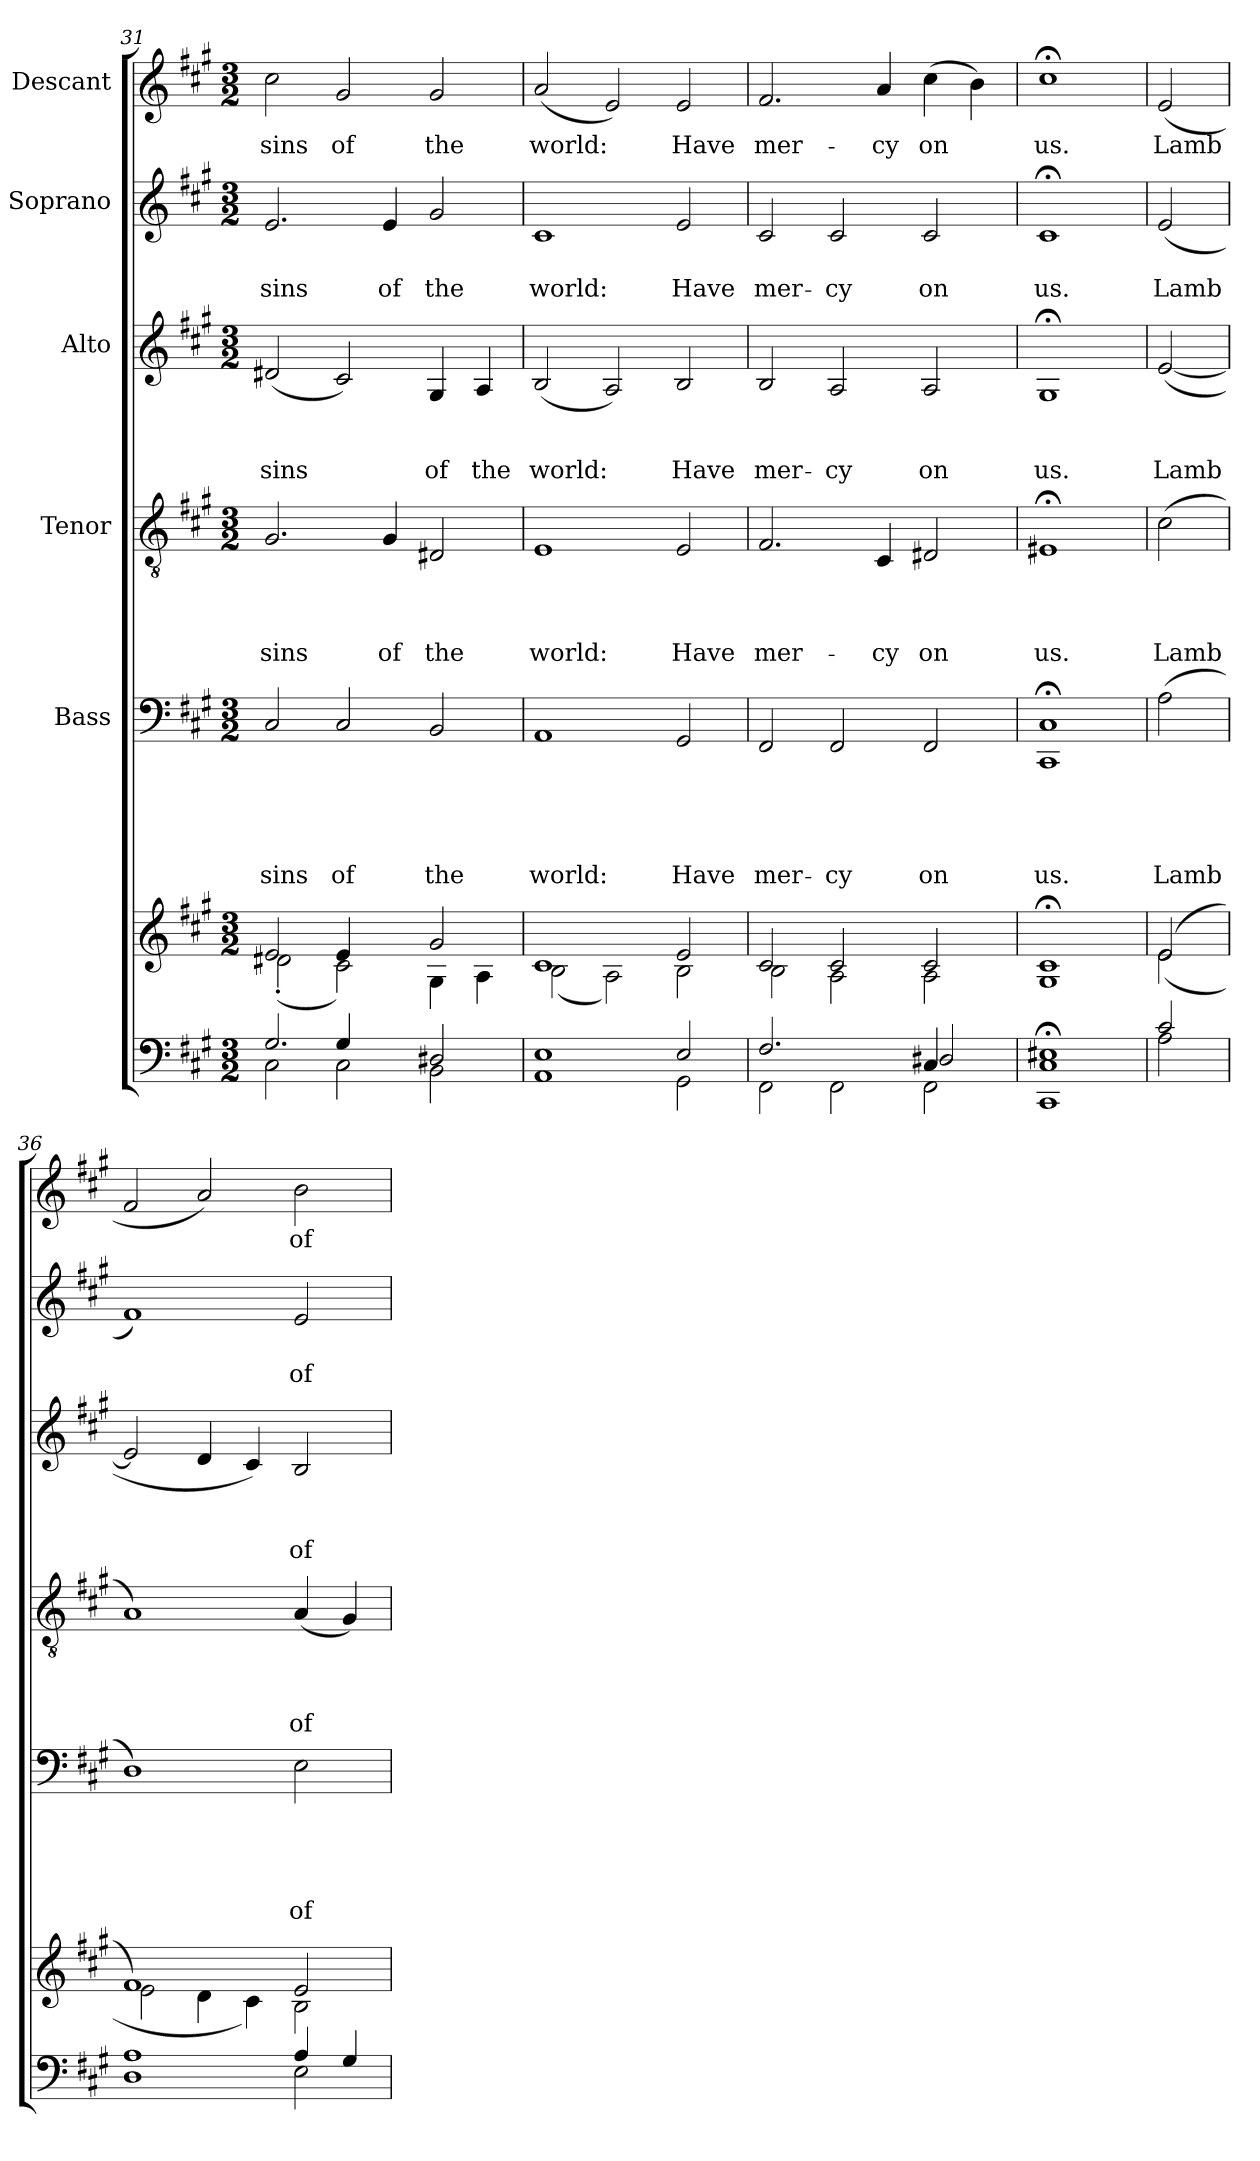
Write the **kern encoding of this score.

**kern	**kern	**kern	**text	**text	**text	**text	**text	**kern	**text	**text	**text	**text	**kern	**text	**text	**text	**kern	**text	**text	**kern	**text
*part6	*part6	*part5	*part5	*part5	*part5	*part5	*part5	*part4	*part4	*part4	*part4	*part4	*part3	*part3	*part3	*part3	*part2	*part2	*part2	*part1	*part1
*staff7	*staff6	*staff5	*staff5	*staff5	*staff5	*staff5	*staff5	*staff4	*staff4	*staff4	*staff4	*staff4	*staff3	*staff3	*staff3	*staff3	*staff2	*staff2	*staff2	*staff1	*staff1
*	*	*I"Bass	*	*	*	*	*	*I"Tenor	*	*	*	*	*I"Alto	*	*	*	*I"Soprano	*	*	*I"Descant	*
*clefF4	*clefG2	*clefF4	*	*	*	*	*	*clefGv2	*	*	*	*	*clefG2	*	*	*	*clefG2	*	*	*clefG2	*
*k[f#c#g#]	*k[f#c#g#]	*k[f#c#g#]	*	*	*	*	*	*k[f#c#g#]	*	*	*	*	*k[f#c#g#]	*	*	*	*k[f#c#g#]	*	*	*k[f#c#g#]	*
*A:	*A:	*A:	*	*	*	*	*	*A:	*	*	*	*	*A:	*	*	*	*A:	*	*	*A:	*
*M3/2	*M3/2	*M3/2	*	*	*	*	*	*M3/2	*	*	*	*	*M3/2	*	*	*	*M3/2	*	*	*M3/2	*
=31	=31	=31	=31	=31	=31	=31	=31	=31	=31	=31	=31	=31	=31	=31	=31	=31	=31	=31	=31	=31	=31
*^	*^	*	*	*	*	*	*	*	*	*	*	*	*	*	*	*	*	*	*	*	*
*	*^	*	*	*	*	*	*	*	*	*	*	*	*	*	*	*	*	*	*	*	*	*	*
!	!	!	!	!	!	!	!	!	!	!LO:LY:b	!	!	!	!	!LO:LY:b	!	!	!	!LO:LY:b	!	!	!LO:LY:b	!	!LO:LY:b
2.G#/	2C#\	2ryy	2e/	(<2d#X'<\	2C#/	.	.	.	.	sins	2.G#/	.	.	.	sins	(<2d#X/	.	.	sins	2.e/	.	sins	2cc#\	sins
!	!	!	!	!	!	!	!	!	!	!LO:LY:b	!	!	!	!	!	!	!	!	!	!	!	!	!	!LO:LY:b
.	2C#\	4G#/	4e/	2c#\)	2C#/	.	.	.	.	of	.	.	.	.	.	2c#/)	.	.	.	.	.	.	2g#/	of
!	!	!	!	!	!	!	!	!	!	!	!	!	!	!	!LO:LY:b	!	!	!	!	!	!	!LO:LY:b	!	!
2.ryy	.	4ryy	4ryy	.	.	.	.	.	.	.	4G#/	.	.	.	of	.	.	.	.	4e/	.	of	.	.
!	!	!	!	!	!	!	!	!	!	!LO:LY:b	!	!	!	!	!LO:LY:b	!	!	!	!LO:LY:b	!	!	!LO:LY:b	!	!LO:LY:b
.	2BB\	2D#X/	2g#/	4G#\	2BB/	.	.	.	.	the	2D#X/	.	.	.	the	4G#/	.	.	of	2g#/	.	the	2g#/	the
!	!	!	!	!	!	!	!	!	!	!	!	!	!	!	!	!	!	!	!LO:LY:b	!	!	!	!	!
.	.	.	.	4A\	.	.	.	.	.	.	.	.	.	.	.	4A/	.	.	the	.	.	.	.	.
*	*v	*v	*	*	*	*	*	*	*	*	*	*	*	*	*	*	*	*	*	*	*	*	*	*
=32	=32	=32	=32	=32	=32	=32	=32	=32	=32	=32	=32	=32	=32	=32	=32	=32	=32	=32	=32	=32	=32	=32	=32
!	!	!	!	!	!	!	!	!	!LO:LY:b	!	!	!	!	!LO:LY:b	!	!	!	!LO:LY:b	!	!	!LO:LY:b	!	!LO:LY:b
1E	1AA	1c#	(<2B\	1AA	.	.	.	.	world:	1E	.	.	.	world:	(<2B/	.	.	world:	1c#	.	world:	(<2a/	world:
.	.	.	2A\)	.	.	.	.	.	.	.	.	.	.	.	2A/)	.	.	.	.	.	.	2e/)	.
!	!	!	!	!	!	!	!	!	!LO:LY:b	!	!	!	!	!LO:LY:b	!	!	!	!LO:LY:b	!	!	!LO:LY:b	!	!LO:LY:b
2E/	2GG#\	2e/	2B\	2GG#/	.	.	.	.	Have	2E/	.	.	.	Have	2B/	.	.	Have	2e/	.	Have	2e/	Have
=33	=33	=33	=33	=33	=33	=33	=33	=33	=33	=33	=33	=33	=33	=33	=33	=33	=33	=33	=33	=33	=33	=33	=33
*^	*^	*	*	*	*	*	*	*	*	*	*	*	*	*	*	*	*	*	*	*	*	*	*
!	!	!	!	!	!	!	!	!	!	!	!LO:LY:b	!	!	!	!	!LO:LY:b	!	!	!	!LO:LY:b	!	!	!LO:LY:b	!	!LO:LY:b
2.F#/	2FF#\	1ryy	1ryy	2c#/	2B\	2FF#/	.	.	.	.	mer-	2.F#/	.	.	.	mer-	2B/	.	.	mer-	2c#/	.	mer-	2.f#/	mer-
!	!	!	!	!	!	!	!	!	!	!	!LO:LY:b:rj	!	!	!	!	!	!	!	!	!LO:LY:b:rj	!	!	!LO:LY:b:rj	!	!
.	2FF#\	.	.	2c#/	2A\	2FF#/	.	.	.	.	-cy	.	.	.	.	.	2A/	.	.	-cy	2c#/	.	-cy	.	.
!	!	!	!	!	!	!	!	!	!	!	!	!	!	!	!	!LO:LY:b	!	!	!	!	!	!	!	!	!LO:LY:b
2.ryy	.	.	.	.	.	.	.	.	.	.	.	4C#/	.	.	.	-cy	.	.	.	.	.	.	.	4a/	-cy
!	!	!	!	!	!	!	!	!	!	!	!LO:LY:b	!	!	!	!	!LO:LY:b	!	!	!	!LO:LY:b	!	!	!LO:LY:b	!	!LO:LY:b
.	4C#/	2D#X/	2FF#\	2c#/	2A\	2FF#/	.	.	.	.	on	2D#X/	.	.	.	on	2A/	.	.	on	2c#/	.	on	(>4cc#\	on
.	4ryy	.	.	.	.	.	.	.	.	.	.	.	.	.	.	.	.	.	.	.	.	.	.	4b\)	.
*	*v	*v	*v	*	*	*	*	*	*	*	*	*	*	*	*	*	*	*	*	*	*	*	*	*	*
*	*	*v	*v	*	*	*	*	*	*	*	*	*	*	*	*	*	*	*	*	*	*	*	*
=34	=34	=34	=34	=34	=34	=34	=34	=34	=34	=34	=34	=34	=34	=34	=34	=34	=34	=34	=34	=34	=34	=34
!	!	!	!	!	!	!	!	!LO:LY:b	!	!	!	!	!LO:LY:b	!	!	!	!LO:LY:b	!	!	!LO:LY:b	!	!LO:LY:b
*v	*v	*	*	*	*	*	*	*	*	*	*	*	*	*	*	*	*	*	*	*	*	*
1CC#; 1C#; 1E#X;	1G#; 1c#;	1CC#; 1C#;	.	.	.	.	us.	1E#X;	.	.	.	us.	1G#;	.	.	us.	1c#;	.	us.	1cc#;<	us.
!!LO:PB:g=z
=35	=35	=35	=35	=35	=35	=35	=35	=35	=35	=35	=35	=35	=35	=35	=35	=35	=35	=35	=35	=35	=35
*^	*^	*	*	*	*	*	*	*	*	*	*	*	*	*	*	*	*	*	*	*	*
!	!	!	!	!	!	!	!	!	!LO:LY:b	!	!	!	!	!LO:LY:b	!	!	!	!LO:LY:b	!	!	!LO:LY:b	!	!LO:LY:b
2c#/	2A\	(2e/	(<2e\	(>2A\	.	.	.	.	Lamb	(>2c#\	.	.	.	Lamb	(<[<2e/	.	.	Lamb	(<2e/	.	Lamb	(<2e/	Lamb
=36	=36	=36	=36	=36	=36	=36	=36	=36	=36	=36	=36	=36	=36	=36	=36	=36	=36	=36	=36	=36	=36	=36	=36
1A	1D	1f#)	2e\	1D)	.	.	.	.	.	1A)	.	.	.	.	2e/]	.	.	.	1f#)	.	.	2f#/	.
.	.	.	4d\	.	.	.	.	.	.	.	.	.	.	.	4d/	.	.	.	.	.	.	2a/)	.
.	.	.	4c#\)	.	.	.	.	.	.	.	.	.	.	.	4c#/)	.	.	.	.	.	.	.	.
!	!	!	!	!	!	!	!	!	!LO:LY:b	!	!	!	!	!LO:LY:b	!	!	!	!LO:LY:b	!	!	!LO:LY:b	!	!LO:LY:b
4A/	2E\	2e/	2B\	2E\	.	.	.	.	of	(<4A/	.	.	.	of	2B/	.	.	of	2e/	.	of	2b\	of
4G#/	.	.	.	.	.	.	.	.	.	4G#/)	.	.	.	.	.	.	.	.	.	.	.	.	.
*v	*v	*	*	*	*	*	*	*	*	*	*	*	*	*	*	*	*	*	*	*	*	*	*
*	*v	*v	*	*	*	*	*	*	*	*	*	*	*	*	*	*	*	*	*	*	*	*
=	=	=	=	=	=	=	=	=	=	=	=	=	=	=	=	=	=	=	=	=	=
*-	*-	*-	*-	*-	*-	*-	*-	*-	*-	*-	*-	*-	*-	*-	*-	*-	*-	*-	*-	*-	*-
